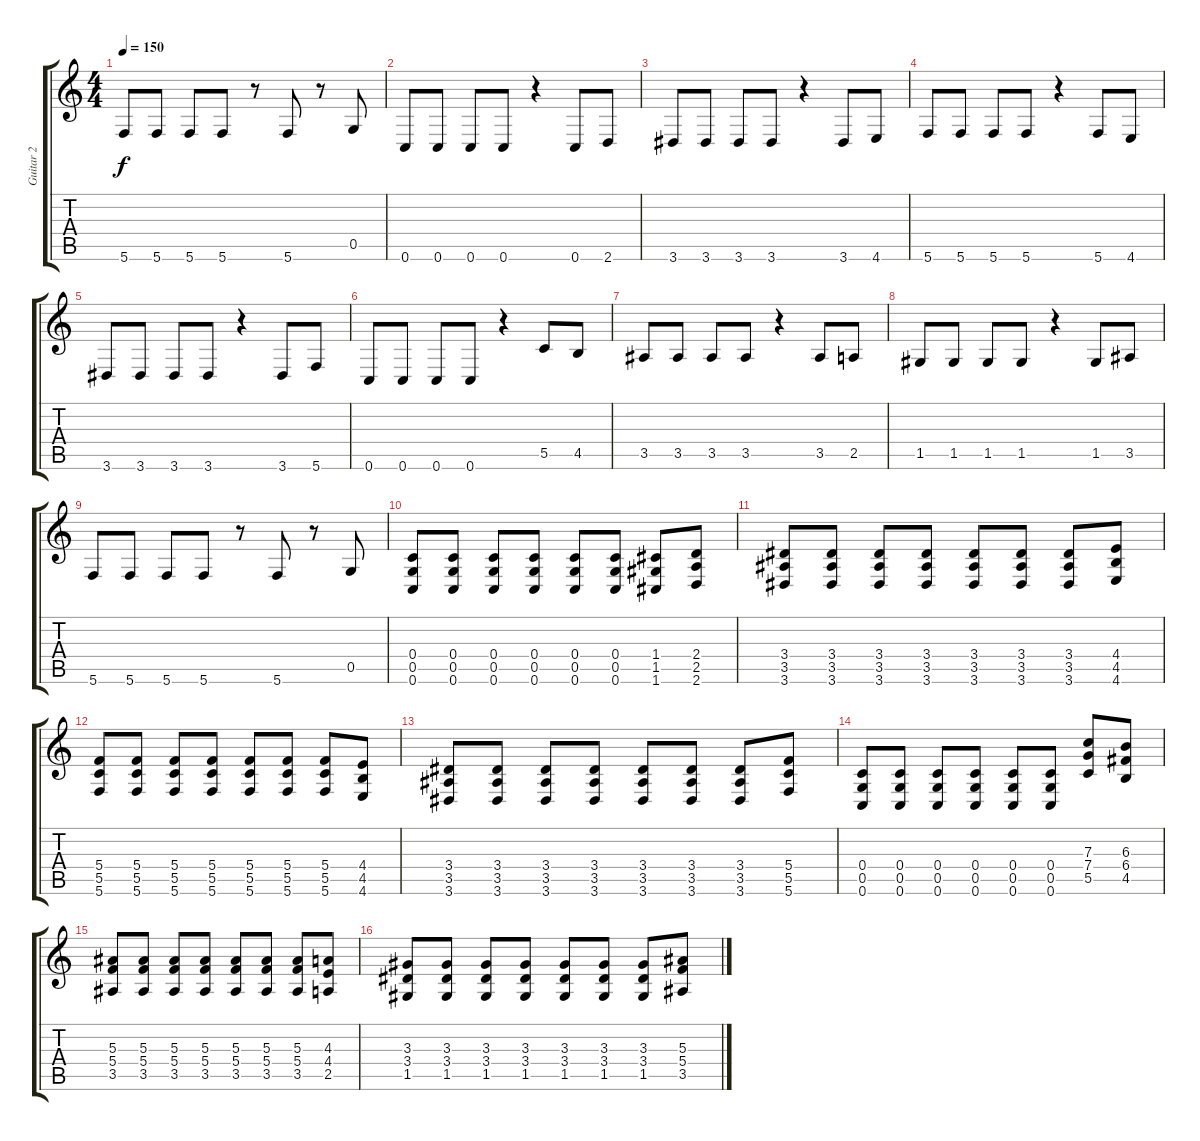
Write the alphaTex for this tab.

\track ("Guitar 2" "Guitar 2") {instrument overdrivenguitar}
\staff {score tabs}
\tuning (D4 A3 F3 C3 G2 C2) {hide}
\ts (4 4)
\tempo 150
\clef g2
\ks c
5.6.8{dy f} 5.6.8 5.6.8 5.6.8 r.8 5.6.8 r.8 0.5.8 |
0.6.8 0.6.8 0.6.8 0.6.8 r.4 0.6.8 2.6.8 |
3.6.8 3.6.8 3.6.8 3.6.8 r.4 3.6.8 4.6.8 |
5.6.8 5.6.8 5.6.8 5.6.8 r.4 5.6.8 4.6.8 |
3.6.8 3.6.8 3.6.8 3.6.8 r.4 3.6.8 5.6.8 |
0.6.8 0.6.8 0.6.8 0.6.8 r.4 5.5.8 4.5.8 |
3.5.8 3.5.8 3.5.8 3.5.8 r.4 3.5.8 2.5.8 |
1.5.8 1.5.8 1.5.8 1.5.8 r.4 1.5.8 3.5.8 |
5.6.8 5.6.8 5.6.8 5.6.8 r.8 5.6.8 r.8 0.5.8 |
(0.4 0.5 0.6).8 (0.4 0.5 0.6).8 (0.4 0.5 0.6).8 (0.4 0.5 0.6).8 (0.4 0.5 0.6).8 (0.4 0.5 0.6).8 (1.4 1.5 1.6).8 (2.4 2.5 2.6).8 |
(3.4 3.5 3.6).8 (3.4 3.5 3.6).8 (3.4 3.5 3.6).8 (3.4 3.5 3.6).8 (3.4 3.5 3.6).8 (3.4 3.5 3.6).8 (3.4 3.5 3.6).8 (4.4 4.5 4.6).8 |
(5.4 5.5 5.6).8 (5.4 5.5 5.6).8 (5.4 5.5 5.6).8 (5.4 5.5 5.6).8 (5.4 5.5 5.6).8 (5.4 5.5 5.6).8 (5.4 5.5 5.6).8 (4.4 4.5 4.6).8 |
(3.4 3.5 3.6).8 (3.4 3.5 3.6).8 (3.4 3.5 3.6).8 (3.4 3.5 3.6).8 (3.4 3.5 3.6).8 (3.4 3.5 3.6).8 (3.4 3.5 3.6).8 (5.4 5.5 5.6).8 |
(0.4 0.5 0.6).8 (0.4 0.5 0.6).8 (0.4 0.5 0.6).8 (0.4 0.5 0.6).8 (0.4 0.5 0.6).8 (0.4 0.5 0.6).8 (7.3 7.4 5.5).8 (6.3 6.4 4.5).8 |
(5.3 5.4 3.5).8 (5.3 5.4 3.5).8 (5.3 5.4 3.5).8 (5.3 5.4 3.5).8 (5.3 5.4 3.5).8 (5.3 5.4 3.5).8 (5.3 5.4 3.5).8 (4.3 4.4 2.5).8 |
(3.3 3.4 1.5).8 (3.3 3.4 1.5).8 (3.3 3.4 1.5).8 (3.3 3.4 1.5).8 (3.3 3.4 1.5).8 (3.3 3.4 1.5).8 (3.3 3.4 1.5).8 (5.3 5.4 3.5).8
